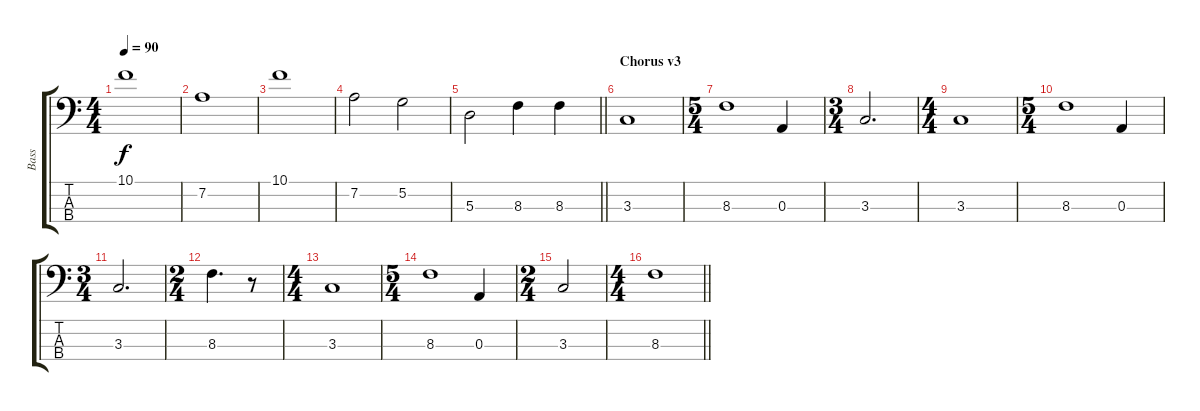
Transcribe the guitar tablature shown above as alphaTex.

\track ("Bass" "Bass") {instrument electricbassfinger}
\staff {score tabs}
\tuning (G2 D2 A1 E1) {hide}
\ts (4 4)
\tempo 90
\clef f4
\ks c
10.1.1{dy f} |
7.2.1 |
10.1.1 |
7.2.2 5.2.2 |
\barLineRight lightlight
5.3.2 8.3.4 8.3.4 |
\section ("" "Chorus v3")
3.3.1 |
\ts (5 4)
8.3.1 0.3.4 |
\ts (3 4)
3.3.2{d} |
\ts (4 4)
3.3.1 |
\ts (5 4)
8.3.1 0.3.4 |
\ts (3 4)
3.3.2{d} |
\ts (2 4)
8.3.4{d} r.8 |
\ts (4 4)
3.3.1 |
\ts (5 4)
8.3.1 0.3.4 |
\ts (2 4)
3.3.2 |
\ts (4 4)
\barLineRight lightlight
8.3.1
